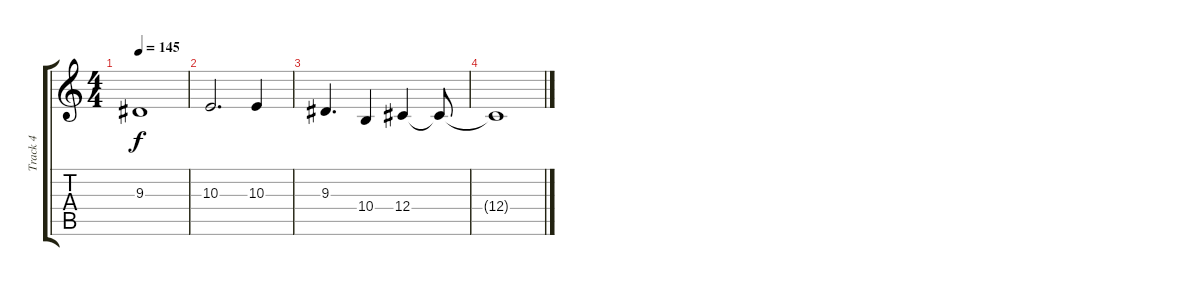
\track ("Track 4" "Track 4") {instrument choiraahs}
\staff {score tabs}
\tuning (Eb4 Bb3 Gb3 Db3 Ab2 Eb2) {hide}
\ts (4 4)
\tempo 145
\clef g2
\ks c
9.3.1{dy f} |
10.3.2{d} 10.3.4 |
9.3.4{d} 10.4.4 12.4.4 12.4{t}.8 |
12.4{t}.1
